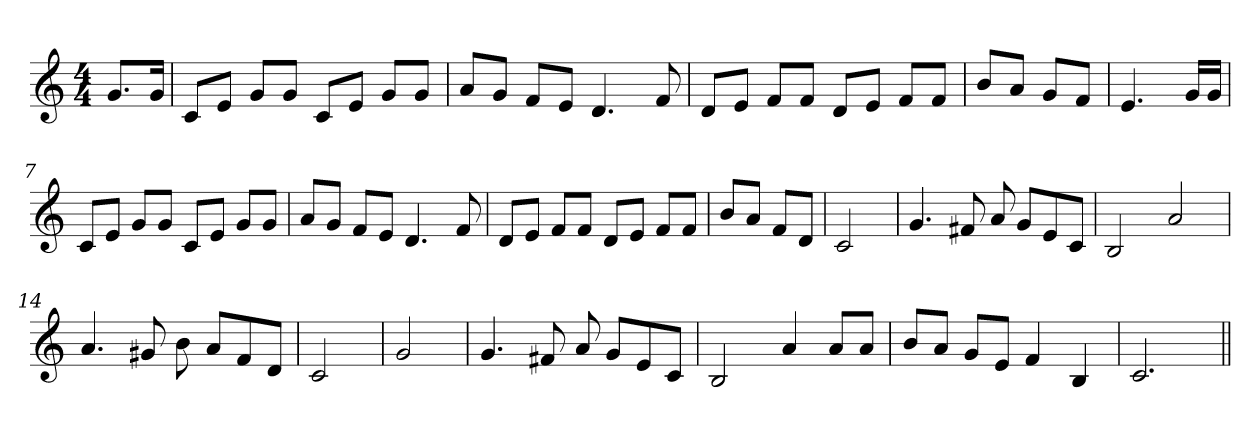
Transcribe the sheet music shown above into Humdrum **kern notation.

**kern
*part1
*staff1
*clefG2
*k[]
*M4/4
=1
8.g/L
16g/Jk
=2
8c/L
8e/J
8g/L
8g/J
8c/L
8e/J
8g/L
8g/J
=3
8a/L
8g/J
8f/L
8e/J
4.d/
8f/
=4
8d/L
8e/J
8f/L
8f/J
8d/L
8e/J
8f/L
8f/J
=5
8b/L
8a/J
8g/L
8f/J
=6
4.e/
16g/LL
16g/JJ
=7
8c/L
8e/J
8g/L
8g/J
8c/L
8e/J
8g/L
8g/J
!!LO:LB:g=z
=8
8a/L
8g/J
8f/L
8e/J
4.d/
8f/
=9
8d/L
8e/J
8f/L
8f/J
8d/L
8e/J
8f/L
8f/J
=10
8b/L
8a/J
8f/L
8d/J
=11
2c/
=12
4.g/
8f#X/
8a/
8g/L
8e/
8c/J
=13
2B/
2a/
=14
4.a/
8g#X/
8b\
8a/L
8f/
8d/J
=15
2c/
=16
2g/
!!LO:LB:g=z
=17
4.g/
8f#X/
8a/
8g/L
8e/
8c/J
=18
2B/
4a/
8a/L
8a/J
=19
8b/L
8a/J
8g/L
8e/J
4f/
4B/
=20
2.c/
=||
*-
